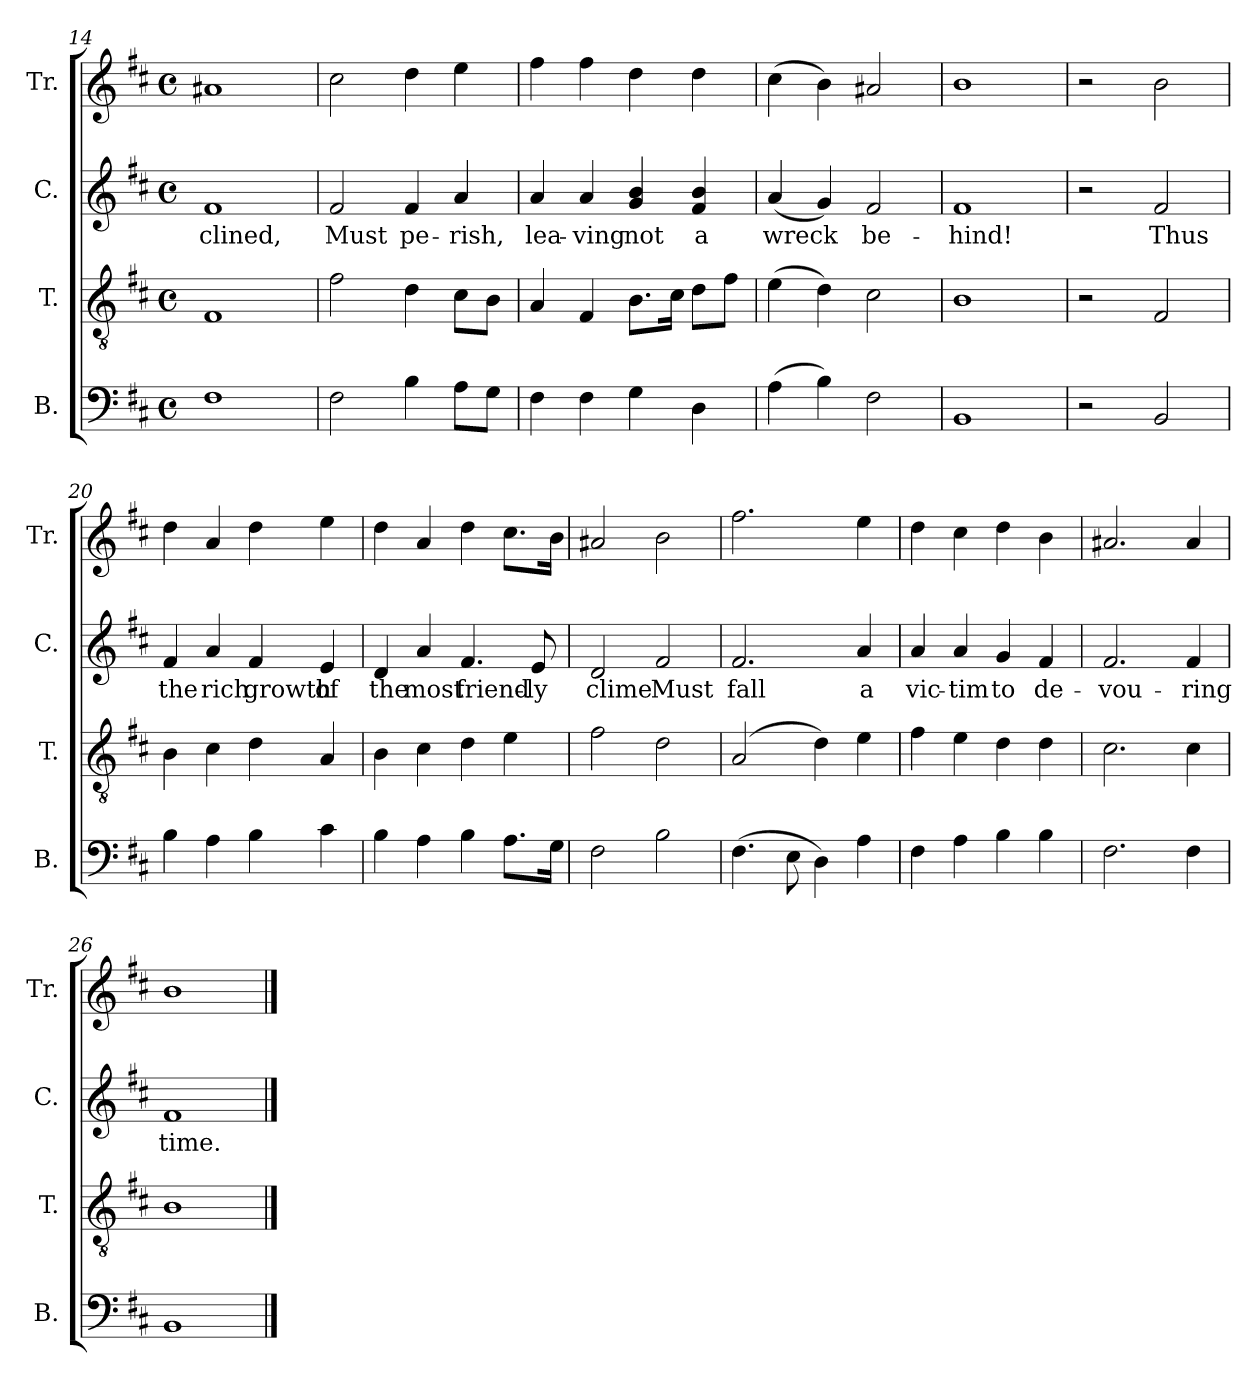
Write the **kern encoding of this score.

**kern	**kern	**kern	**text	**kern
*part4	*part3	*part2	*part2	*part1
*staff4	*staff3	*staff2	*staff2	*staff1
*I"B.	*I"T.	*I"C.	*	*I"Tr.
*I'B.	*I'T.	*I'C.	*	*I'Tr.
*clefF4	*clefGv2	*clefG2	*	*clefG2
*k[f#c#]	*k[f#c#]	*k[f#c#]	*	*k[f#c#]
*M4/4	*M4/4	*M4/4	*	*M4/4
*met(c)	*met(c)	*met(c)	*	*met(c)
=14	=14	=14	=14	=14
1F#	1F#	1f#	-clined,	1a#X
=15	=15	=15	=15	=15
2F#\	2f#\	2f#/	Must	2cc#\
4B\	4d\	4f#/	pe-	4dd\
8A\L	8c#\L	4a/	-rish,	4ee\
8G\J	8B\J	.	.	.
=16	=16	=16	=16	=16
4F#\	4A/	4a/	lea-	4ff#\
4F#\	4F#/	4a/	-ving	4ff#\
4G\	8.B\L	4g/ 4b/	not	4dd\
.	16c#\Jk	.	.	.
4D\	8d\L	4f#/ 4b/	a	4dd\
.	8f#\J	.	.	.
=17	=17	=17	=17	=17
(4A\	(4e\	(4a/	wreck	(4cc#\
4B\)	4d\)	4g/)	.	4b\)
2F#\	2c#\	2f#/	be-	2a#X/
=18	=18	=18	=18	=18
1BB	1B	1f#	-hind!	1b
!!LO:LB:g=z
=19	=19	=19	=19	=19
2r	2r	2r	.	2r
2BB/	2F#/	2f#/	Thus	2b\
=20	=20	=20	=20	=20
4B\	4B\	4f#/	the	4dd\
4A\	4c#\	4a/	rich	4a/
4B\	4d\	4f#/	growth	4dd\
4c#\	4A/	4e/	of	4ee\
=21	=21	=21	=21	=21
4B\	4B\	4d/	the	4dd\
4A\	4c#\	4a/	most	4a/
4B\	4d\	4.f#/	friend-	4dd\
8.A\L	4e\	.	.	8.cc#\L
.	.	8e/	-ly	.
16G\Jk	.	.	.	16b\Jk
=22	=22	=22	=22	=22
2F#\	2f#\	2d/	clime	2a#X/
2B\	2d\	2f#/	Must	2b\
=23	=23	=23	=23	=23
(4.F#\	(2A/	2.f#/	fall	2.ff#\
8E\	.	.	.	.
4D\)	4d\)	.	.	.
4A\	4e\	4a/	a	4ee\
=24	=24	=24	=24	=24
4F#\	4f#\	4a/	vic-	4dd\
4A\	4e\	4a/	-tim	4cc#\
4B\	4d\	4g/	to	4dd\
4B\	4d\	4f#/	de-	4b\
=25	=25	=25	=25	=25
2.F#\	2.c#\	2.f#/	-vou-	2.a#X/
4F#\	4c#\	4f#/	-ring	4a#/
=26	=26	=26	=26	=26
1BB	1B	1f#	time.	1b
==	==	==	==	==
*-	*-	*-	*-	*-
